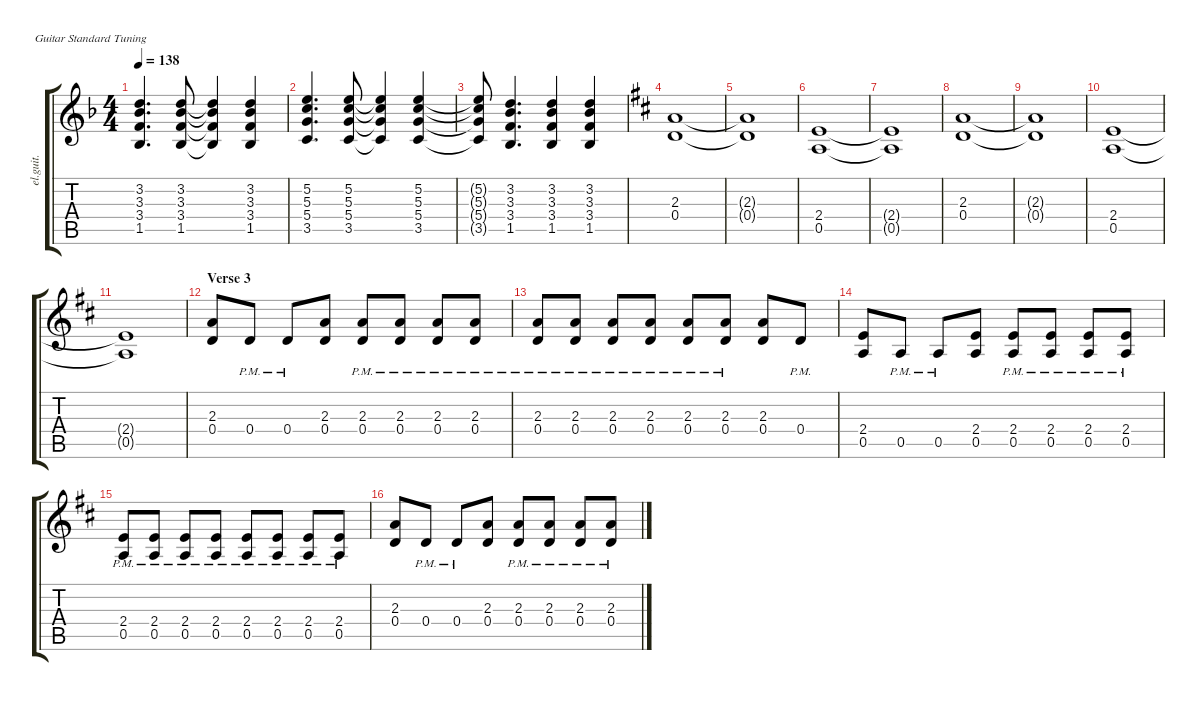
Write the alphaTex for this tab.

\hideDynamics
\bracketExtendMode groupsimilarinstruments
\otherSystemsTrackNameOrientation horizontal
\track ("EG5" "el.guit.") {instrument electricguitarmuted}
\staff {score tabs}
\tuning (E4 B3 G3 D3 A2 E2)
\ts (4 4)
\tempo 138
\clef g2
\ks f
(3.2{acc forcenatural} 3.3{acc b} 3.4{acc forcenatural} 1.5{acc b}).4{d dy mf} (3.2{acc forcenatural} 3.3{acc b} 3.4{acc forcenatural} 1.5{acc b}).8 (1.5{t acc b} 3.4{t acc forcenatural} 3.3{t acc b} 3.2{t acc forcenatural}).4 (3.2{acc forcenatural} 3.3{acc b} 3.4{acc forcenatural} 1.5{acc b}).4 |
(5.2{acc forcenatural} 5.3{acc forcenatural} 5.4{acc forcenatural} 3.5{acc forcenatural}).4{d} (5.2{acc forcenatural} 5.3{acc forcenatural} 5.4{acc forcenatural} 3.5{acc forcenatural}).8 (3.5{t acc forcenatural} 5.4{t acc forcenatural} 5.3{t acc forcenatural} 5.2{t acc forcenatural}).4 (5.2{acc forcenatural} 5.3{acc forcenatural} 5.4{acc forcenatural} 3.5{acc forcenatural}).4 |
(5.2{t acc forcenatural} 5.4{t acc forcenatural} 5.3{t acc forcenatural} 3.5{t acc forcenatural}).8 (3.2{acc forcenatural} 3.3{acc b} 3.4{acc forcenatural} 1.5{acc b}).4{d} (3.2{acc forcenatural} 3.3{acc b} 3.4{acc forcenatural} 1.5{acc b}).4 (3.2{acc forcenatural} 3.3{acc b} 3.4{acc forcenatural} 1.5{acc b}).4 |
\ks d
(2.3{acc forcenatural} 0.4{acc forcenatural}).1{dy f} |
(0.4{t acc forcenatural} 2.3{t acc forcenatural}).1{dy mf} |
(2.4{acc forcenatural} 0.5{acc forcenatural}).1 |
(0.5{t acc forcenatural} 2.4{t acc forcenatural}).1 |
(2.3{acc forcenatural} 0.4{acc forcenatural}).1{dy f} |
(0.4{t acc forcenatural} 2.3{t acc forcenatural}).1{dy mf} |
(2.4{acc forcenatural} 0.5{acc forcenatural}).1 |
(0.5{t acc forcenatural} 2.4{t acc forcenatural}).1 |
\section ("" "Verse 3")
(0.4{acc forcenatural} 2.3{acc forcenatural}).8{dy fff} 0.4{pm acc forcenatural}.8{dy mf} 0.4{pm acc forcenatural}.8{dy f} (0.4{acc forcenatural} 2.3{acc forcenatural}).8{dy fff} (0.4{pm acc forcenatural} 2.3{pm acc forcenatural}).8{dy mf} (0.4{pm acc forcenatural} 2.3{pm acc forcenatural}).8 (0.4{pm acc forcenatural} 2.3{pm acc forcenatural}).8{dy ff} (0.4{pm acc forcenatural} 2.3{pm acc forcenatural}).8{dy mf} |
(0.4{pm acc forcenatural} 2.3{pm acc forcenatural}).8 (0.4{pm acc forcenatural} 2.3{pm acc forcenatural}).8 (0.4{pm acc forcenatural} 2.3{pm acc forcenatural}).8{dy f} (0.4{pm acc forcenatural} 2.3{pm acc forcenatural}).8 (0.4{pm acc forcenatural} 2.3{pm acc forcenatural}).8{dy ff} (0.4{pm acc forcenatural} 2.3{pm acc forcenatural}).8{dy f} (0.4{acc forcenatural} 2.3{acc forcenatural}).8{dy ff} 0.4{pm acc forcenatural}.8 |
(0.5{acc forcenatural} 2.4{acc forcenatural}).8{dy fff} 0.5{pm acc forcenatural}.8{dy ff} 0.5{pm acc forcenatural}.8{dy f} (0.5{acc forcenatural} 2.4{acc forcenatural}).8{dy fff} (0.5{pm acc forcenatural} 2.4{pm acc forcenatural}).8{dy mf} (0.5{pm acc forcenatural} 2.4{pm acc forcenatural}).8 (0.5{pm acc forcenatural} 2.4{pm acc forcenatural}).8{dy ff} (0.5{pm acc forcenatural} 2.4{pm acc forcenatural}).8{dy f} |
(0.5{pm acc forcenatural} 2.4{pm acc forcenatural}).8 (0.5{pm acc forcenatural} 2.4{pm acc forcenatural}).8 (0.5{pm acc forcenatural} 2.4{pm acc forcenatural}).8{dy ff} (0.5{pm acc forcenatural} 2.4{pm acc forcenatural}).8{dy f} (0.5{pm acc forcenatural} 2.4{pm acc forcenatural}).8{dy ff} (0.5{pm acc forcenatural} 2.4{pm acc forcenatural}).8{dy f} (0.5{pm acc forcenatural} 2.4{pm acc forcenatural}).8{dy ff} (0.5{pm acc forcenatural} 2.4{pm acc forcenatural}).8{dy f} |
(0.4{acc forcenatural} 2.3{acc forcenatural}).8{dy fff} 0.4{pm acc forcenatural}.8{dy mf} 0.4{pm acc forcenatural}.8{dy f} (0.4{acc forcenatural} 2.3{acc forcenatural}).8{dy fff} (0.4{pm acc forcenatural} 2.3{pm acc forcenatural}).8{dy mf} (0.4{pm acc forcenatural} 2.3{pm acc forcenatural}).8 (0.4{pm acc forcenatural} 2.3{pm acc forcenatural}).8{dy ff} (0.4{pm acc forcenatural} 2.3{pm acc forcenatural}).8{dy mf}
